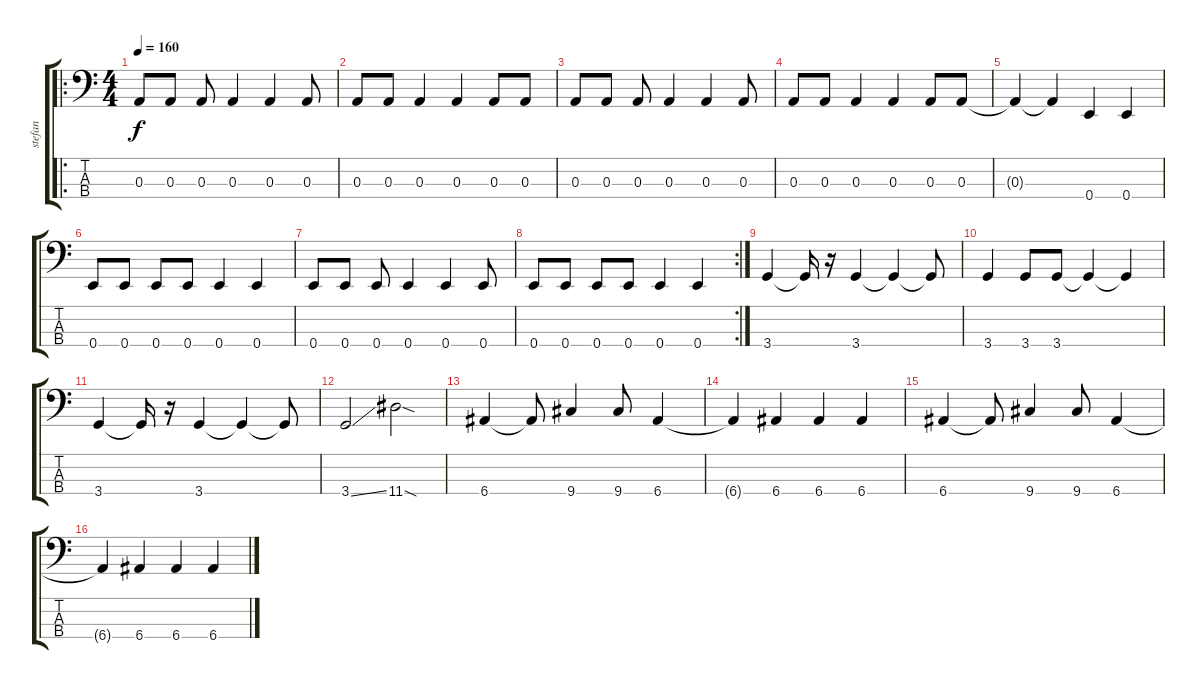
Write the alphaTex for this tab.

\track ("stefan" "stefan") {instrument electricbassfinger}
\staff {score tabs}
\tuning (G2 D2 A1 E1) {hide}
\ro
\ts (4 4)
\tempo 160
\clef f4
\ks c
0.3.8{dy f} 0.3.8 0.3.8 0.3.4 0.3.4 0.3.8 |
0.3.8 0.3.8 0.3.4 0.3.4 0.3.8 0.3.8 |
0.3.8 0.3.8 0.3.8 0.3.4 0.3.4 0.3.8 |
0.3.8 0.3.8 0.3.4 0.3.4 0.3.8 0.3.8 |
0.3{t}.4 0.3{t}.4 0.4.4 0.4.4 |
0.4.8 0.4.8 0.4.8 0.4.8 0.4.4 0.4.4 |
0.4.8 0.4.8 0.4.8 0.4.4 0.4.4 0.4.8 |
\rc 2
0.4.8 0.4.8 0.4.8 0.4.8 0.4.4 0.4.4 |
3.4.4 3.4{t}.16 r.16 3.4.4 3.4{t}.4 3.4{t}.8 |
3.4.4 3.4.8 3.4.8 3.4{t}.4 3.4{t}.4 |
3.4.4 3.4{t}.16 r.16 3.4.4 3.4{t}.4 3.4{t}.8 |
3.4{ss}.2 11.4{sod}.2 |
6.4.4 6.4{t}.8 9.4.4 9.4.8 6.4.4 |
6.4{t}.4 6.4.4 6.4.4 6.4.4 |
6.4.4 6.4{t}.8 9.4.4 9.4.8 6.4.4 |
6.4{t}.4 6.4.4 6.4.4 6.4.4
